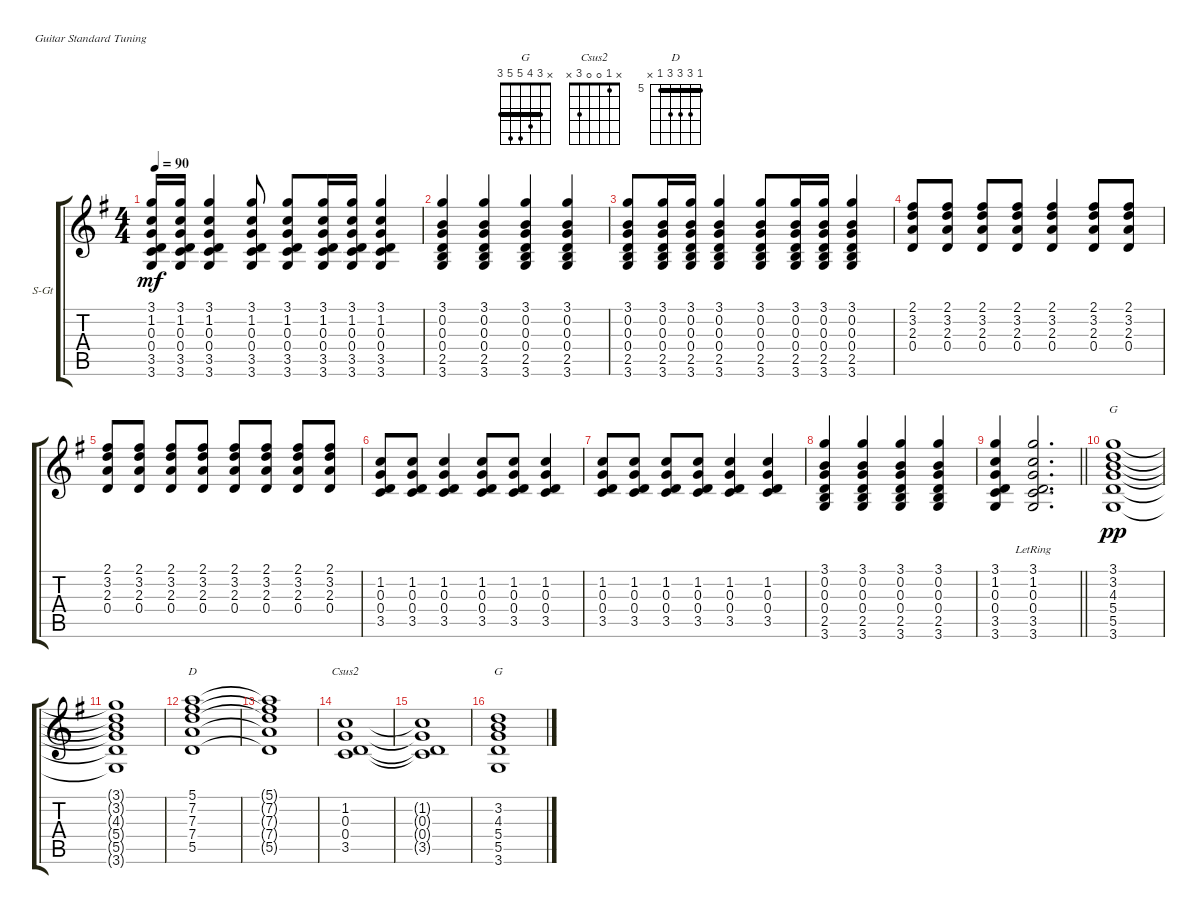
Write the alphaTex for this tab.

\defaultSystemsLayout 4
\bracketExtendMode groupsimilarinstruments
\firstSystemTrackNameOrientation horizontal
\otherSystemsTrackNameOrientation horizontal
\track ("Steel Guitar" "S-Gt") {instrument acousticguitarsteel}
\staff {score tabs}
\tuning (E4 B3 G3 D3 A2 E2)
\chord ("G" 3 3 4 5 5 3) {barre (3 3)}
\chord ("Csus2" x 1 0 0 3 x)
\chord ("D" 5 7 7 7 5 x) {firstfret 5 barre 5}
\chord ("G" x 3 4 5 5 3) {barre 3}
\ts (4 4)
\tempo 90
\clef g2
\scale
0.333333
\ks g
(3.6 3.5 0.4 0.3 1.2 3.1).16{dy mf} (3.6 3.5 0.4 0.3 1.2 3.1).16 (3.6 3.5 0.4 0.3 1.2 3.1).4 (3.6 3.5 0.4 0.3 1.2 3.1).8 (3.6 3.5 0.4 0.3 1.2 3.1).8 (3.6 3.5 0.4 0.3 1.2 3.1).16 (3.6 3.5 0.4 0.3 1.2 3.1).16 (3.6 3.5 0.4 0.3 1.2 3.1).4 |
\scale
0.333333 (3.6 2.5 0.4 0.3 0.2 3.1).4 (3.6 2.5 0.4 0.3 0.2 3.1).4 (3.6 2.5 0.4 0.3 0.2 3.1).4 (3.6 2.5 0.4 0.3 0.2 3.1).4 |
\scale
0.333333 (3.6 2.5 0.4 0.3 0.2 3.1).8 (3.6 2.5 0.4 0.3 0.2 3.1).16 (3.6 2.5 0.4 0.3 0.2 3.1).16 (3.6 2.5 0.4 0.3 0.2 3.1).4 (3.6 2.5 0.4 0.3 0.2 3.1).8 (3.6 2.5 0.4 0.3 0.2 3.1).16 (3.6 2.5 0.4 0.3 0.2 3.1).16 (3.6 2.5 0.4 0.3 0.2 3.1).4 |
\scale
0.333333 (0.4 2.3 3.2 2.1).8 (0.4 2.3 3.2 2.1).8 (0.4 2.3 3.2 2.1).8 (0.4 2.3 3.2 2.1).8 (0.4 2.3 3.2 2.1).4 (0.4 2.3 3.2 2.1).8 (0.4 2.3 3.2 2.1).8 |
\scale
0.333333 (0.4 2.3 3.2 2.1).8 (0.4 2.3 3.2 2.1).8 (0.4 2.3 3.2 2.1).8 (0.4 2.3 3.2 2.1).8 (0.4 2.3 3.2 2.1).8 (0.4 2.3 3.2 2.1).8 (0.4 2.3 3.2 2.1).8 (0.4 2.3 3.2 2.1).8 |
\scale
0.333333 (3.5 0.4 0.3 1.2).8 (3.5 0.4 0.3 1.2).8 (3.5 0.4 0.3 1.2).4 (3.5 0.4 0.3 1.2).8 (3.5 0.4 0.3 1.2).8 (3.5 0.4 0.3 1.2).4 |
\scale
0.333333 (3.5 0.4 0.3 1.2).8 (3.5 0.4 0.3 1.2).8 (3.5 0.4 0.3 1.2).8 (3.5 0.4 0.3 1.2).8 (3.5 0.4 0.3 1.2).4 (3.5 0.4 0.3 1.2).4 |
\scale
0.333333 (3.6 2.5 0.4 0.3 0.2 3.1).4 (3.6 2.5 0.4 0.3 0.2 3.1).4 (3.6 2.5 0.4 0.3 0.2 3.1).4 (3.6 2.5 0.4 0.3 0.2 3.1).4 |
\scale
0.333333
\barLineRight lightlight
(3.6 3.5 0.4 0.3 1.2 3.1).4 (3.6{lr} 3.5{lr} 0.4{lr} 0.3{lr} 1.2{lr} 3.1{lr}).2{d} |
\scale
0.333333 (3.6 5.5 5.4 4.3 3.2 3.1).1{ch "G" dy pp} |
\scale
0.333333 (3.6{t} 5.5{t} 5.4{t} 4.3{t} 3.2{t} 3.1{t}).1 |
\scale
0.333333 (5.5 7.4 7.3 7.2 5.1).1{ch "D"} |
\scale
0.333333 (5.5{t} 7.4{t} 7.3{t} 7.2{t} 5.1{t}).1 |
\scale
0.333333 (3.5 0.4 0.3 1.2).1{ch "Csus2"} |
\scale
0.333333 (3.5{t} 0.4{t} 0.3{t} 1.2{t}).1 |
\scale
0.333333 (3.6 5.5 5.4 4.3 3.2).1{ch "G"}
